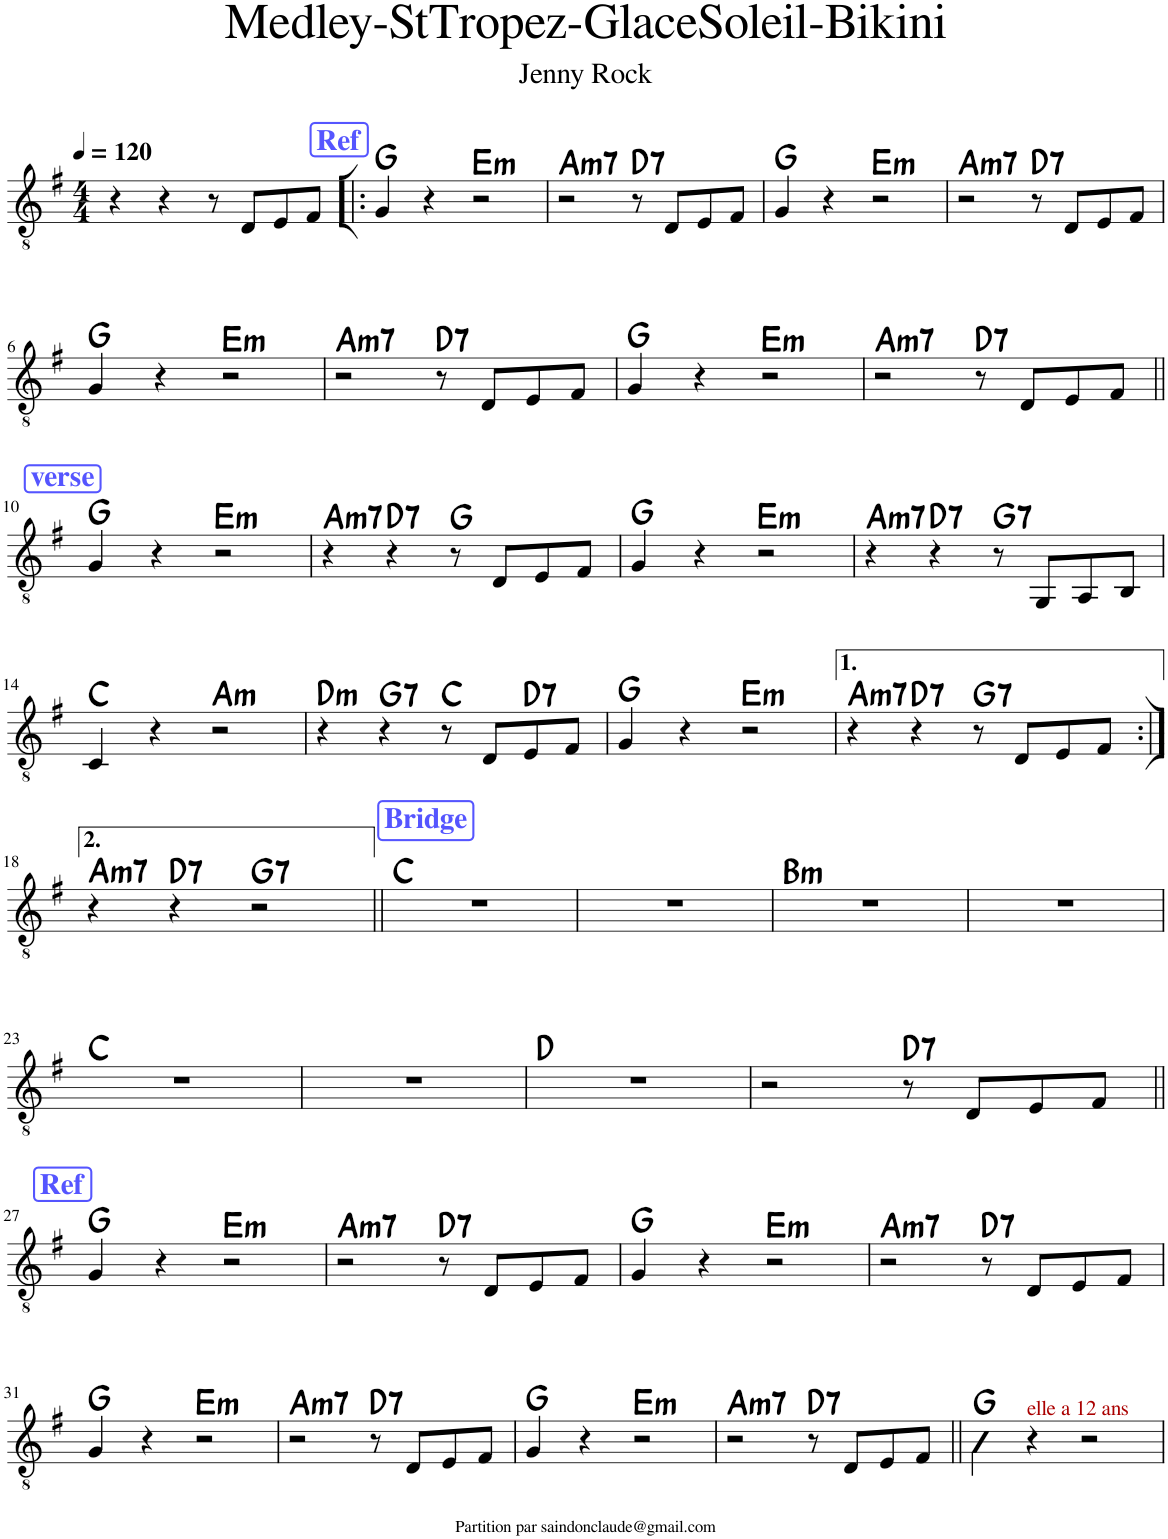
**kern	**harte
*part1	*part1
*staff1	*
*I"Classical Guitar	*
*I'Guit.	*
*clefGv2	*
*k[f#]	*
*M4/4	*
*MM120	*
=1	=1
4r	.
4r	.
8r	.
8D/L	.
8E/	.
8F#/J	.
!!LO:REH:place=s1:a:B:cj:color=#5555FF:fs=14:t=Ref
=2!|:	=2!|:
4G/	G:maj
4r	.
!	!LO:H:kt=m
2r	E:min
=3	=3
!	!LO:H:kt=m7
2r	A:min7
!	!LO:H:kt=7
8r	D:7
8D/L	.
8E/	.
8F#/J	.
=4	=4
4G/	G:maj
4r	.
!	!LO:H:kt=m
2r	E:min
=5	=5
!	!LO:H:kt=m7
2r	A:min7
!	!LO:H:kt=7
8r	D:7
8D/L	.
8E/	.
8F#/J	.
!!LO:LB:g=z
=6	=6
4G/	G:maj
4r	.
!	!LO:H:kt=m
2r	E:min
=7	=7
!	!LO:H:kt=m7
2r	A:min7
!	!LO:H:kt=7
8r	D:7
8D/L	.
8E/	.
8F#/J	.
=8	=8
4G/	G:maj
4r	.
!	!LO:H:kt=m
2r	E:min
=9	=9
!	!LO:H:kt=m7
2r	A:min7
!	!LO:H:kt=7
8r	D:7
8D/L	.
8E/	.
8F#/J	.
!!LO:LB:g=z
!!LO:REH:place=s1:a:B:cj:color=#5555FF:fs=14:t=verse
=10||	=10||
4G/	G:maj
4r	.
!	!LO:H:kt=m
2r	E:min
=11	=11
!	!LO:H:kt=m7
4r	A:min7
!	!LO:H:kt=7
4r	D:7
8r	G:maj
8D/L	.
8E/	.
8F#/J	.
=12	=12
4G/	G:maj
4r	.
!	!LO:H:kt=m
2r	E:min
=13	=13
!	!LO:H:kt=m7
4r	A:min7
!	!LO:H:kt=7
4r	D:7
!	!LO:H:kt=7
8r	G:7
8GG/L	.
8AA/	.
8BB/J	.
!!LO:LB:g=z
=14	=14
4C/	C:maj
4r	.
!	!LO:H:kt=m
2r	A:min
=15	=15
!	!LO:H:kt=m
4r	D:min
!	!LO:H:kt=7
4r	G:7
8r	C:maj
8D/L	.
!	!LO:H:kt=7
8E/	D:7
8F#/J	.
=16	=16
4G/	G:maj
4r	.
!	!LO:H:kt=m
2r	E:min
=17	=17
!	!LO:H:kt=m7
4r	A:min7
!	!LO:H:kt=7
4r	D:7
!	!LO:H:kt=7
8r	G:7
8D/L	.
8E/	.
8F#/J	.
!!LO:LB:g=z
=18:|!	=18:|!
!	!LO:H:kt=m7
4r	A:min7
!	!LO:H:kt=7
4r	D:7
!	!LO:H:kt=7
2r	G:7
!!LO:REH:place=s1:a:B:cj:color=#5555FF:fs=14:t=Bridge
=19||	=19||
1r	C:maj
=20	=20
1r	.
=21	=21
!	!LO:H:kt=m
1r	B:min
=22	=22
1r	.
!!LO:LB:g=z
=23	=23
1r	C:maj
=24	=24
1r	.
=25	=25
1r	D:maj
=26	=26
2r	.
!	!LO:H:kt=7
8r	D:7
8D/L	.
8E/	.
8F#/J	.
!!LO:LB:g=z
!!LO:REH:place=s1:a:B:cj:color=#5555FF:fs=14:t=Ref
=27||	=27||
4G/	G:maj
4r	.
!	!LO:H:kt=m
2r	E:min
=28	=28
!	!LO:H:kt=m7
2r	A:min7
!	!LO:H:kt=7
8r	D:7
8D/L	.
8E/	.
8F#/J	.
=29	=29
4G/	G:maj
4r	.
!	!LO:H:kt=m
2r	E:min
=30	=30
!	!LO:H:kt=m7
2r	A:min7
!	!LO:H:kt=7
8r	D:7
8D/L	.
8E/	.
8F#/J	.
!!LO:LB:g=z
=31	=31
4G/	G:maj
4r	.
!	!LO:H:kt=m
2r	E:min
=32	=32
!	!LO:H:kt=m7
2r	A:min7
!	!LO:H:kt=7
8r	D:7
8D/L	.
8E/	.
8F#/J	.
=33	=33
4G/	G:maj
4r	.
!	!LO:H:kt=m
2r	E:min
=34	=34
!	!LO:H:kt=m7
2r	A:min7
!	!LO:H:kt=7
8r	D:7
8D/L	.
8E/	.
8F#/J	.
=35||	=35||
4G\	G:maj
!LO:TX:a:color=#AA0000:t=elle a 12 ans	!
4r	.
2r	.
=	=
*-	*-
